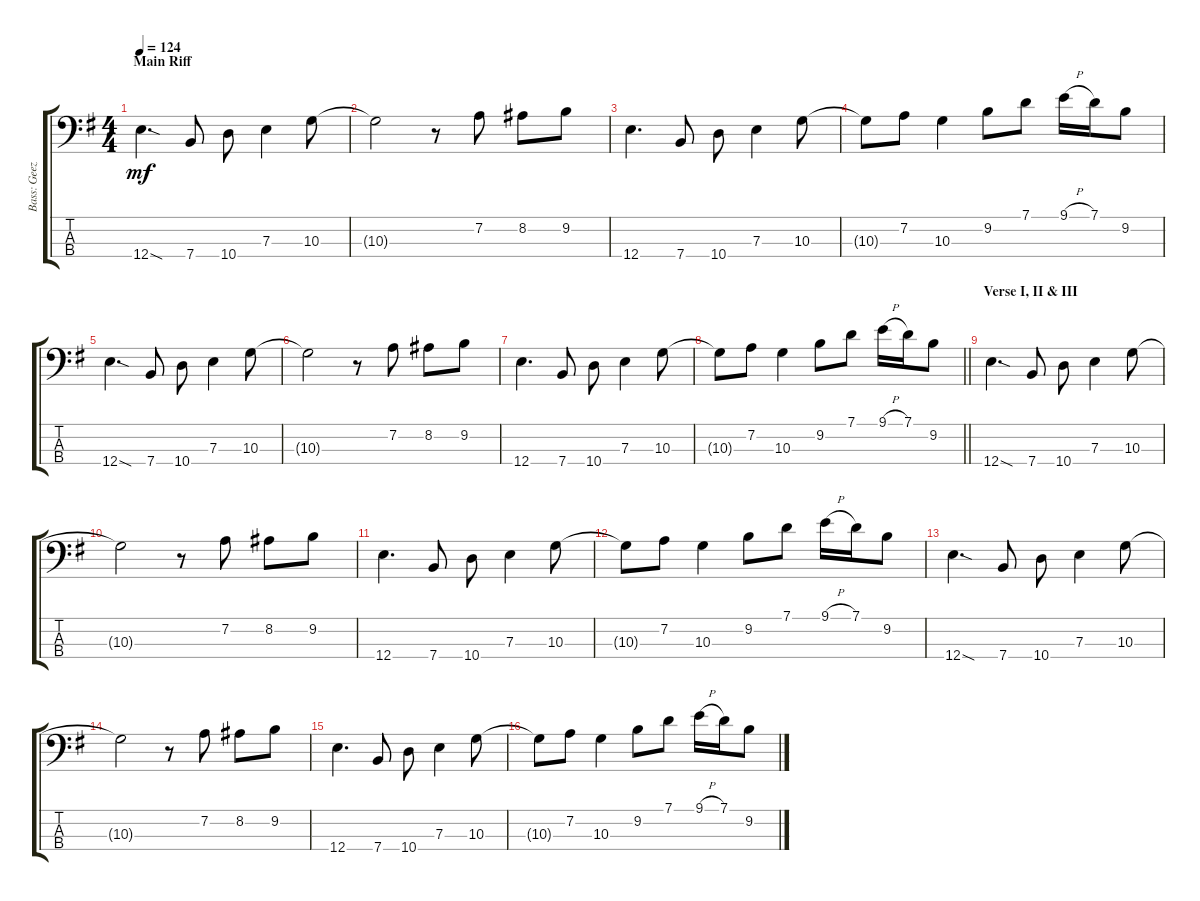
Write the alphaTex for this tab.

\track ("Bass: Geezer" "Bass: Geez") {instrument electricbassfinger}
\staff {score tabs}
\tuning (G2 D2 A1 E1) {hide}
\ts (4 4)
\section ("" "Main Riff")
\tempo 124
\clef f4
\ks g
12.4{sod}.4{d dy mf} 7.4.8 10.4.8 7.3.4 10.3.8 |
10.3{t}.2 r.8 7.2.8 8.2.8 9.2.8 |
12.4.4{d} 7.4.8 10.4.8 7.3.4 10.3.8 |
10.3{t}.8 7.2.8 10.3.4 9.2.8 7.1.8 9.1{h}.16 7.1.16 9.2.8 |
12.4{sod}.4{d} 7.4.8 10.4.8 7.3.4 10.3.8 |
10.3{t}.2 r.8 7.2.8 8.2.8 9.2.8 |
12.4.4{d} 7.4.8 10.4.8 7.3.4 10.3.8 |
\barLineRight lightlight
10.3{t}.8 7.2.8 10.3.4 9.2.8 7.1.8 9.1{h}.16 7.1.16 9.2.8 |
\section ("" "Verse I, II & III")
12.4{sod}.4{d} 7.4.8 10.4.8 7.3.4 10.3.8 |
10.3{t}.2 r.8 7.2.8 8.2.8 9.2.8 |
12.4.4{d} 7.4.8 10.4.8 7.3.4 10.3.8 |
10.3{t}.8 7.2.8 10.3.4 9.2.8 7.1.8 9.1{h}.16 7.1.16 9.2.8 |
12.4{sod}.4{d} 7.4.8 10.4.8 7.3.4 10.3.8 |
10.3{t}.2 r.8 7.2.8 8.2.8 9.2.8 |
12.4.4{d} 7.4.8 10.4.8 7.3.4 10.3.8 |
10.3{t}.8 7.2.8 10.3.4 9.2.8 7.1.8 9.1{h}.16 7.1.16 9.2.8
